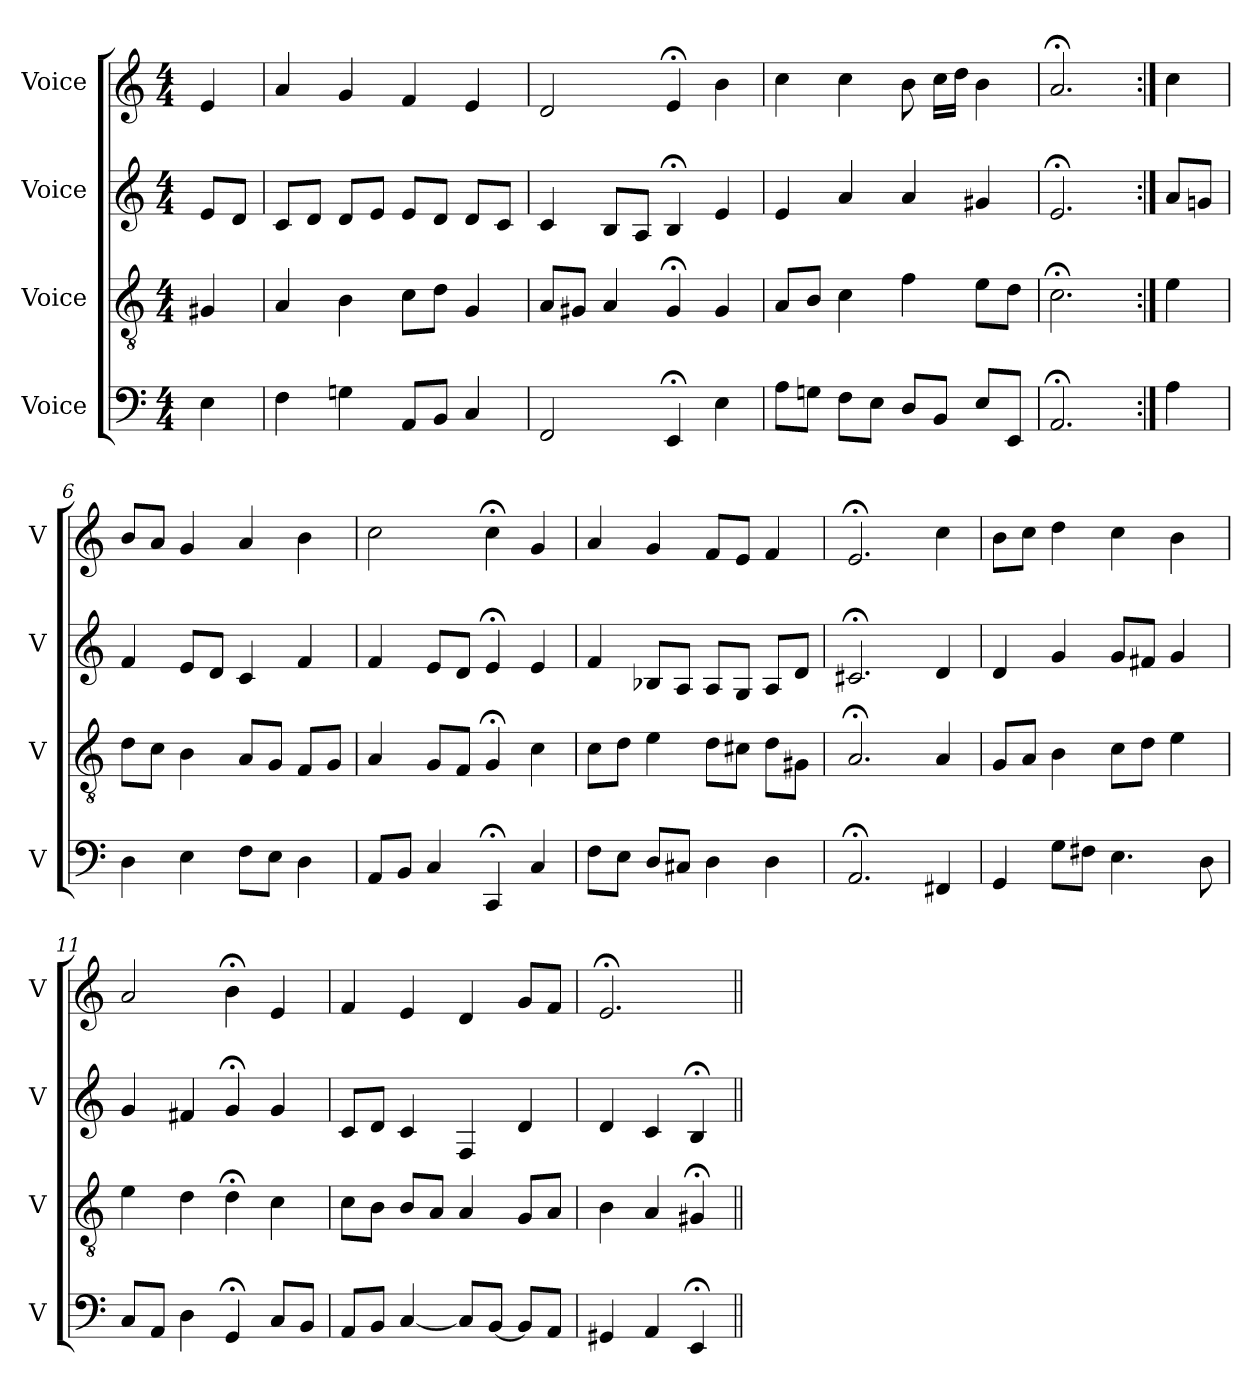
**kern	**kern	**kern	**kern
*part4	*part3	*part2	*part1
*staff4	*staff3	*staff2	*staff1
*I"Voice	*I"Voice	*I"Voice	*I"Voice
*I'V	*I'V	*I'V	*I'V
*clefF4	*clefGv2	*clefG2	*clefG2
*k[]	*k[]	*k[]	*k[]
*M4/4	*M4/4	*M4/4	*M4/4
=	=	=	=
4E	4G#X	8eL	4e
.	.	8dJ	.
=2	=2	=2	=2
4F	4A	8cL	4a
.	.	8dJ	.
4Gn	4B	8dL	4g
.	.	8eJ	.
8AAL	8cL	8eL	4f
8BBJ	8dJ	8dJ	.
4C	4G	8dL	4e
.	.	8cJ	.
=3	=3	=3	=3
2FF	8AL	4c	2d
.	8G#XJ	.	.
.	4A	8BL	.
.	.	8AJ	.
4EE;<	4G#;<	4B;<	4e;<
4E	4G#	4e	4b
=4	=4	=4	=4
8AL	8AL	4e	4cc
8GnJ	8BJ	.	.
8FL	4c	4a	4cc
8EJ	.	.	.
8DL	4f	4a	8b
8BBJ	.	.	16ccLL
.	.	.	16ddJJ
8EL	8eL	4g#X	4b
8EEJ	8dJ	.	.
=	=	=	=
2.AA;<	2.c;<	2.e;<	2.a;<
=5:|!	=5:|!	=5:|!	=5:|!
4A	4e	8aL	4cc
.	.	8gnJ	.
=6	=6	=6	=6
4D	8dL	4f	8bL
.	8cJ	.	8aJ
4E	4B	8eL	4g
.	.	8dJ	.
8FL	8AL	4c	4a
8EJ	8GJ	.	.
4D	8FL	4f	4b
.	8GJ	.	.
=7	=7	=7	=7
8AAL	4A	4f	2cc
8BBJ	.	.	.
4C	8GL	8eL	.
.	8FJ	8dJ	.
4CC;<	4G;<	4e;<	4cc;<
4C	4c	4e	4g
=8	=8	=8	=8
8FL	8cL	4f	4a
8EJ	8dJ	.	.
8DL	4e	8B-XL	4g
8C#XJ	.	8AJ	.
4D	8dL	8AL	8fL
.	8c#XJ	8GJ	8eJ
4D	8dL	8AL	4f
.	8G#XJ	8dJ	.
=9	=9	=9	=9
2.AA;<	2.A;<	2.c#X;<	2.e;<
4FF#X	4A	4d	4cc
=10	=10	=10	=10
4GG	8GL	4d	8bL
.	8AJ	.	8ccJ
8GL	4B	4g	4dd
8F#XJ	.	.	.
4.E	8cL	8gL	4cc
.	8dJ	8f#XJ	.
.	4e	4g	4b
8D	.	.	.
=11	=11	=11	=11
8CL	4e	4g	2a
8AAJ	.	.	.
4D	4d	4f#X	.
4GG;<	4d;<	4g;<	4b;<
8CL	4c	4g	4e
8BBJ	.	.	.
=12	=12	=12	=12
8AAL	8cL	8cL	4f
8BBJ	8BJ	8dJ	.
[4C	8BL	4c	4e
.	8AJ	.	.
8CL]	4A	4F	4d
[8BBJ	.	.	.
8BBL]	8GL	4d	8gL
8AAJ	8AJ	.	8fJ
=13	=13	=13	=13
4GG#X	4B	4d	2.e;<
4AA	4A	4c	.
4EE;<	4G#X;<	4B;<	.
=||	=||	=||	=||
*-	*-	*-	*-
